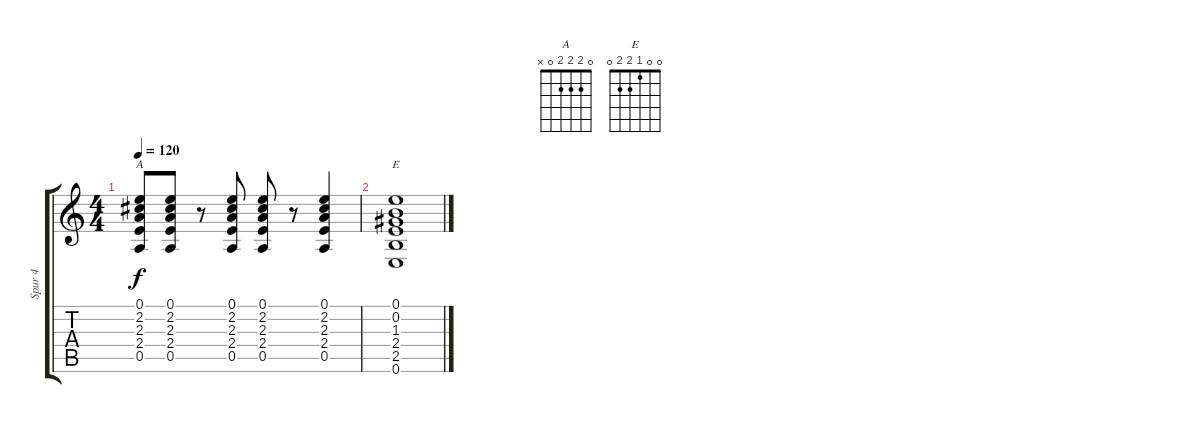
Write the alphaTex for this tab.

\track ("Spur 4" "Spur 4") {instrument electricbassfinger}
\staff {score tabs}
\tuning (E4 B3 G3 D3 A2 E2) {hide}
\chord ("A" 0 2 2 2 0 x)
\chord ("E" 0 0 1 2 2 0)
\ts (4 4)
\tempo 120
\clef g2
\ks c
(0.1 2.2 2.3 2.4 0.5).8{ch "A" dy f} (0.1 2.2 2.3 2.4 0.5).8 r.8 (0.1 2.2 2.3 2.4 0.5).8 (0.1 2.2 2.3 2.4 0.5).8 r.8 (0.1 2.2 2.3 2.4 0.5).4 |
(0.1 0.2 1.3 2.4 2.5 0.6).1{ch "E"}
